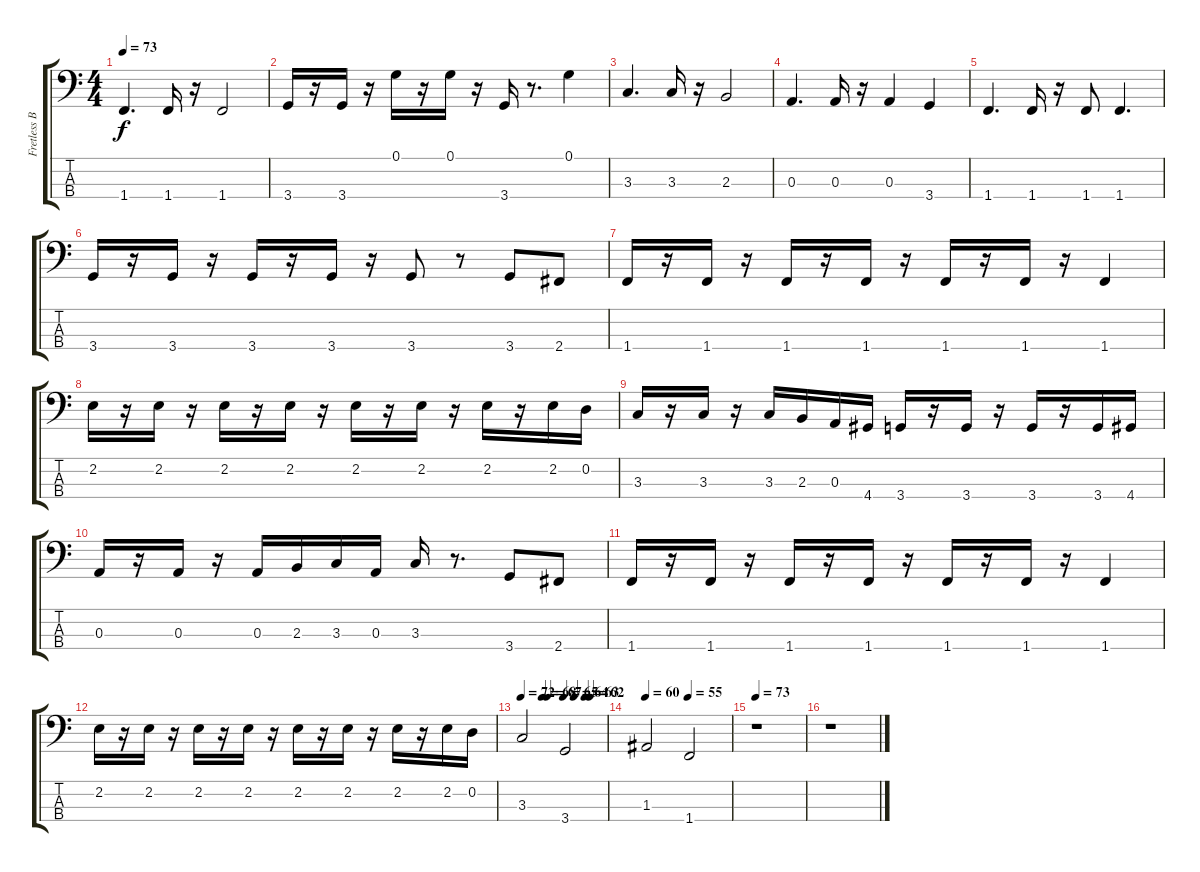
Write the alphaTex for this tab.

\track ("Fretless Bass" "Fretless B") {instrument electricbasspick}
\staff {score tabs}
\tuning (G2 D2 A1 E1) {hide}
\ts (4 4)
\tempo 73
\clef f4
\ks c
1.4.4{d dy f} 1.4.16 r.16 1.4.2 |
3.4.16 r.16 3.4.16 r.16 0.1.16 r.16 0.1.16 r.16 3.4.16 r.8{d} 0.1.4 |
3.3.4{d} 3.3.16 r.16 2.3.2 |
0.3.4{d} 0.3.16 r.16 0.3.4 3.4.4 |
1.4.4{d} 1.4.16 r.16 1.4.8 1.4.4{d} |
3.4.16 r.16 3.4.16 r.16 3.4.16 r.16 3.4.16 r.16 3.4.8 r.8 3.4.8 2.4.8 |
1.4.16 r.16 1.4.16 r.16 1.4.16 r.16 1.4.16 r.16 1.4.16 r.16 1.4.16 r.16 1.4.4 |
2.2.16 r.16 2.2.16 r.16 2.2.16 r.16 2.2.16 r.16 2.2.16 r.16 2.2.16 r.16 2.2.16 r.16 2.2.16 0.2.16 |
3.3.16 r.16 3.3.16 r.16 3.3.16 2.3.16 0.3.16 4.4.16 3.4.16 r.16 3.4.16 r.16 3.4.16 r.16 3.4.16 4.4.16 |
0.3.16 r.16 0.3.16 r.16 0.3.16 2.3.16 3.3.16 0.3.16 3.3.16 r.8{d} 3.4.8 2.4.8 |
1.4.16 r.16 1.4.16 r.16 1.4.16 r.16 1.4.16 r.16 1.4.16 r.16 1.4.16 r.16 1.4.4 |
2.2.16 r.16 2.2.16 r.16 2.2.16 r.16 2.2.16 r.16 2.2.16 r.16 2.2.16 r.16 2.2.16 r.16 2.2.16 0.2.16 |
\tempo 72
\tempo (65 0.5)
\tempo (68 0.25)
\tempo (67 0.3125)
\tempo (64 0.625)
\tempo (63 0.75)
\tempo (62 0.8125)
3.3.2 3.4.2 |
\tempo 60
\tempo (55 0.5)
1.3.2 1.4.2 |
\tempo 73
r.1 |
r.1
